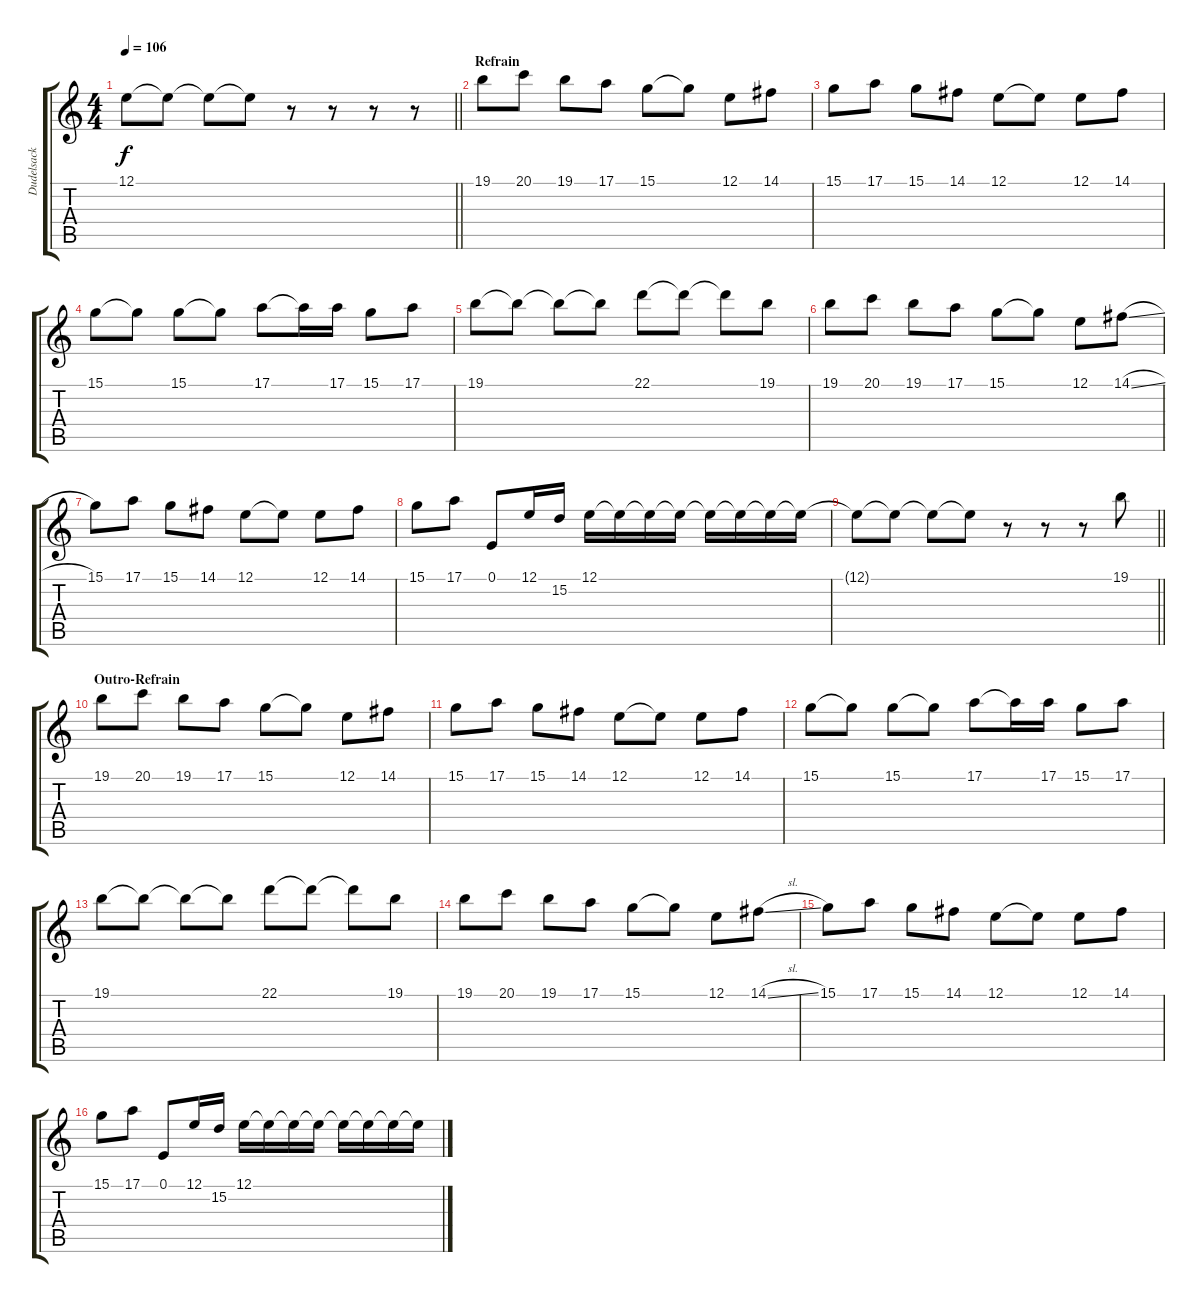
\track ("Dudelsack" "Dudelsack") {instrument fiddle}
\staff {score tabs}
\tuning (E4 B3 G3 D3 A2 E2) {hide}
\ts (4 4)
\tempo 106
\clef g2
\barLineRight lightlight
\ks c
12.1{t}.8{dy f} 12.1{t}.8 12.1{t}.8 12.1{t}.8 r.8 r.8 r.8 r.8 |
\section ("" "Refrain")
19.1.8 20.1.8 19.1.8 17.1.8 15.1.8 15.1{t}.8 12.1.8 14.1.8 |
15.1.8 17.1.8 15.1.8 14.1.8 12.1.8 12.1{t}.8 12.1.8 14.1.8 |
15.1.8 15.1{t}.8 15.1.8 15.1{t}.8 17.1.8 17.1{t}.16 17.1.16 15.1.8 17.1.8 |
19.1.8 19.1{t}.8 19.1{t}.8 19.1{t}.8 22.1.8 22.1{t}.8 22.1{t}.8 19.1.8 |
19.1.8 20.1.8 19.1.8 17.1.8 15.1.8 15.1{t}.8 12.1.8 14.1{sl}.8 |
15.1.8 17.1.8 15.1.8 14.1.8 12.1.8 12.1{t}.8 12.1.8 14.1.8 |
15.1.8 17.1.8 0.1.8 12.1.16 15.2.16 12.1.16 12.1{t}.16 12.1{t}.16 12.1{t}.16 12.1{t}.16 12.1{t}.16 12.1{t}.16 12.1{t}.16 |
\barLineRight lightlight
12.1{t}.8 12.1{t}.8 12.1{t}.8 12.1{t}.8 r.8 r.8 r.8 19.1.8{volume 10} |
\section ("" "Outro-Refrain")
19.1.8 20.1.8 19.1.8 17.1.8 15.1.8 15.1{t}.8 12.1.8 14.1.8 |
15.1.8 17.1.8 15.1.8 14.1.8 12.1.8 12.1{t}.8 12.1.8 14.1.8 |
15.1.8 15.1{t}.8 15.1.8 15.1{t}.8 17.1.8 17.1{t}.16 17.1.16 15.1.8 17.1.8 |
19.1.8 19.1{t}.8 19.1{t}.8 19.1{t}.8 22.1.8 22.1{t}.8 22.1{t}.8 19.1.8 |
19.1.8 20.1.8 19.1.8 17.1.8 15.1.8 15.1{t}.8 12.1.8 14.1{sl}.8 |
15.1.8 17.1.8 15.1.8 14.1.8 12.1.8 12.1{t}.8 12.1.8 14.1.8 |
15.1.8 17.1.8 0.1.8 12.1.16 15.2.16 12.1.16 12.1{t}.16 12.1{t}.16 12.1{t}.16 12.1{t}.16 12.1{t}.16 12.1{t}.16 12.1{t}.16
